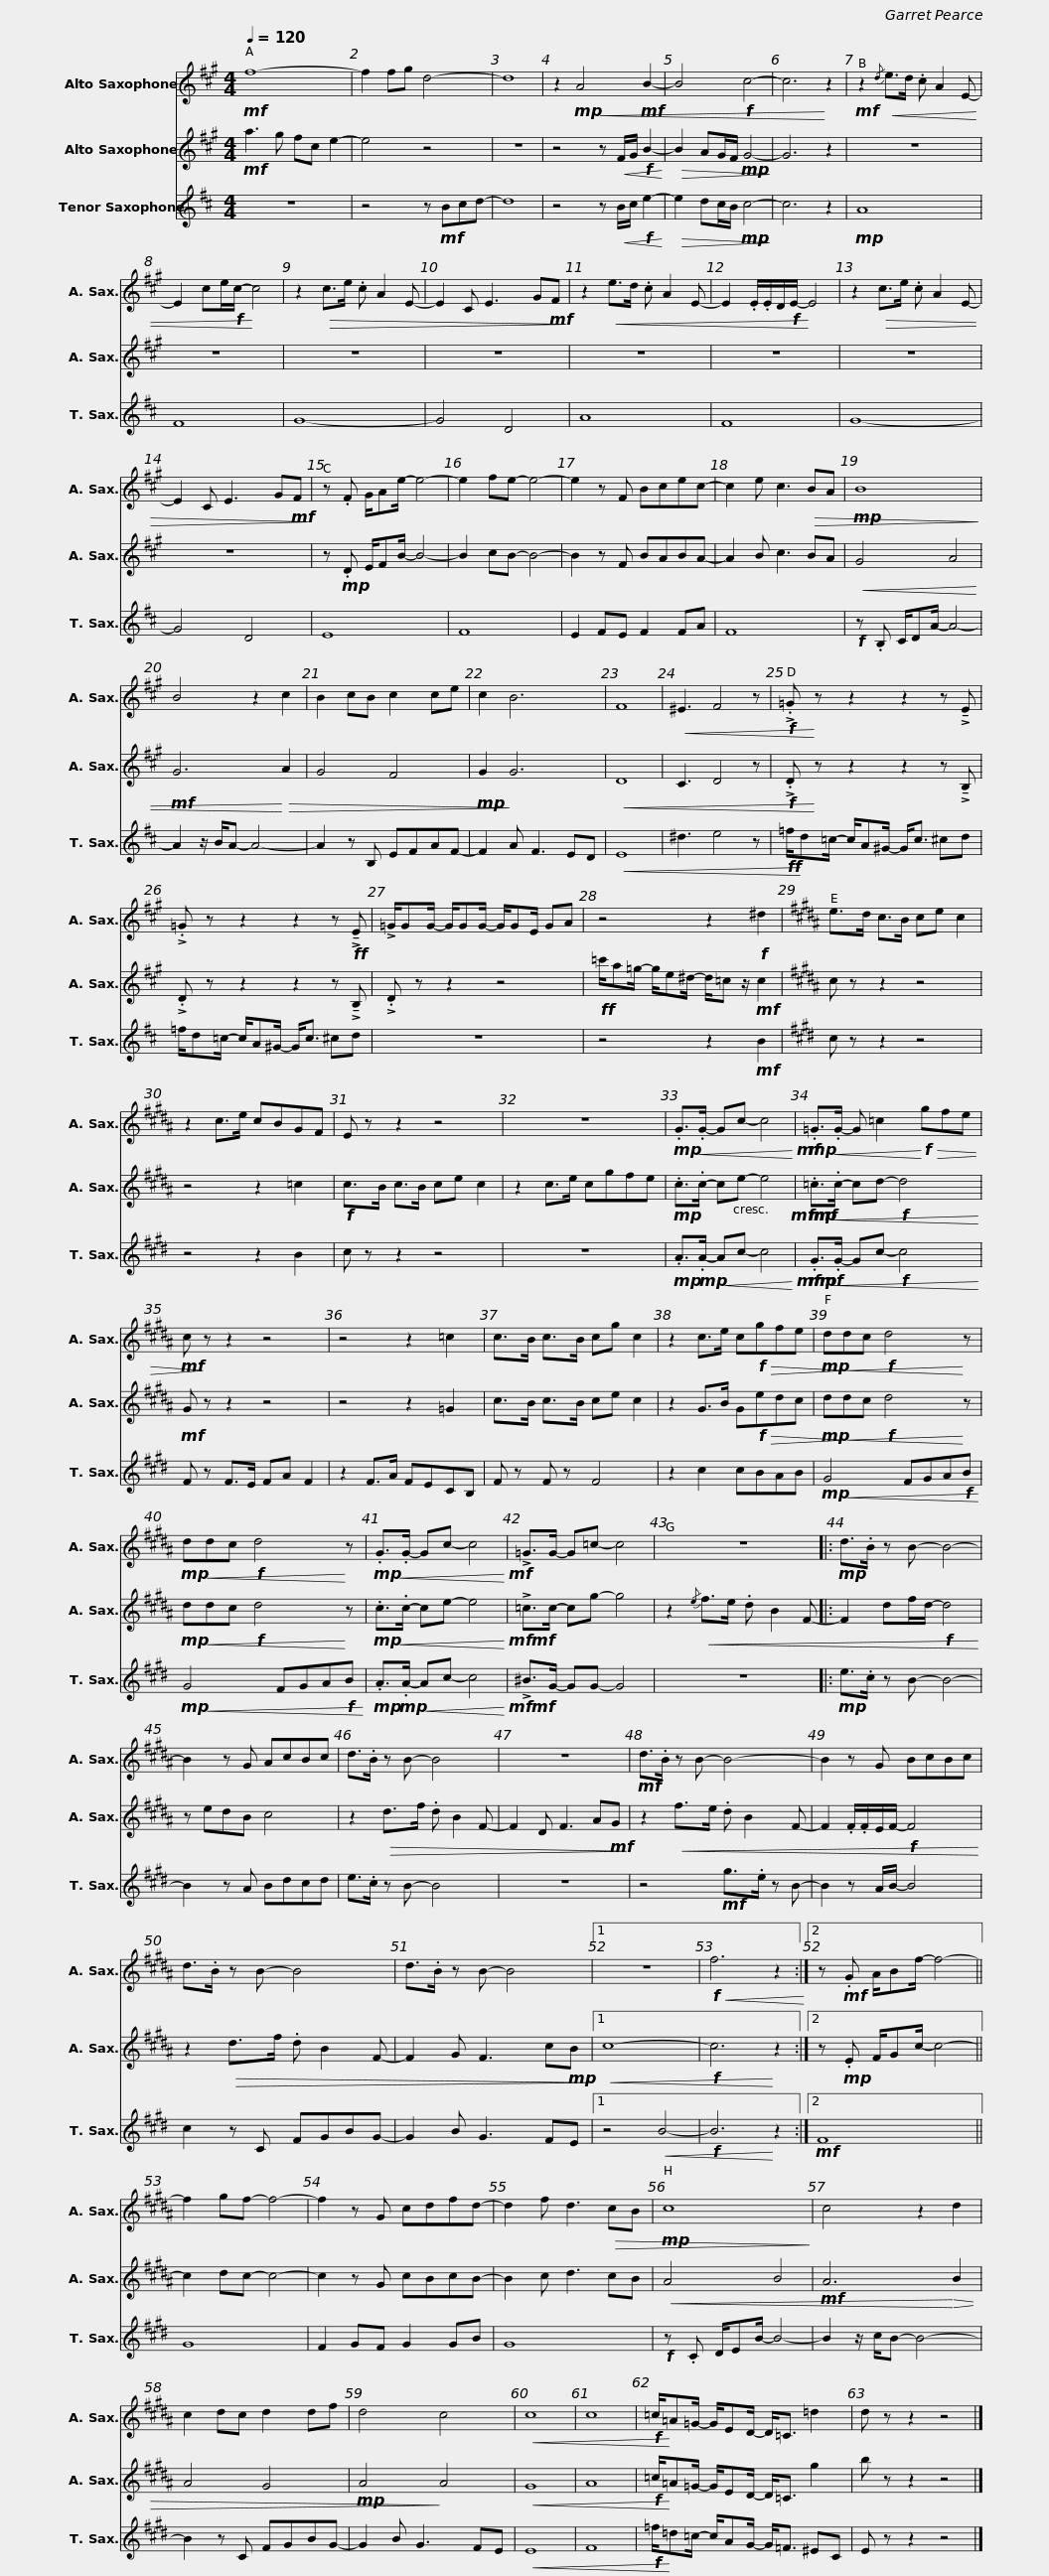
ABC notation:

X:1
%%score 1 2 3
L:1/8
Q:1/4=120
M:4/4
I:linebreak $
K:none
V:1 treble transpose=-9
V:2 treble transpose=-9
V:3 treble transpose=-14
V:1
[K:A]!mf! f8- | f2 fg d4- | d8 | z2!mp!!<(! A4!mf! B2- | B4!f! c4- | %5
 c6!<)! z2 |$!mf! z2!<(!{/d} e>d .c A2 E- | E2 ce/!f!c/-!<)! c4 | z2!>(! c>e .c A2 E- | E2 C E3 G!mf!F!>)! | %10
 z2!<(! e>d .c A2 E- | E2 .E/.E/D/!f!E/-!<)! E4 |$ z2!>(! c>e .c A2 E- | E2 C E3 G!mf!F!>)! | z .F G/Ae/- e4- | %15
 e2 fe- e4- | e2 z F Bcec- | c2 e c3!>(! BA |$!mp! B8!>)! | B4 z2 c2 | %20
 B2 cB c2 ce | c2 B6 | F8 |!<(! ^E3 F4 z |$!f! !>!.=G!<)! z z2 z2 z !>!!tenuto!E | %25
 !>!.=G z z2 z2 z!ff! !>!!tenuto!E | !>!=G/GG/- G/GG/- G/GE/ GA |$ z4 z2!f! ^d2 |[K:B] e>d c>B ce c2 | z2 c>e cBGF | %30
 E z z2 z4 |$ z8 |!mp!!<(! .G>.G- Gc- c4!<)!!mf! |!mp!!<(! .=G>.G- G =c2!<)!!f!!>(! gfe |!mf! c!>)! z z2 z4 | %35
 z4 z2 =c2 |$ c>B c>B cg c2 | z2 c>e c!f!!>(!gfe |!mp!!<(! d!>)!dc!f! d4!<)! z |!mp!!<(! ddc!f! d4!<)! z | %40
!mp!!<(! .G>.G- Gc- c4!<)!!mf! |$ !>!=G>G- G=c- c4 | z8 |:!mp! d>.B z B- B4- | B2 z G AcBc | %45
 d>.B z B- B4 |$ z8 |!mf! d>.B z B- B4- | B2 z G BcBc | d>.B z B- B4 |$ %50
 d>.B z B- B4 |1 z8 |!f!!<(! f6 z2!<)! :|2 z!mf! .G A/Bf/- f4- || f2 gf- f4- | %55
 f2 z G cdfd- | d2 f d3!>(! cB |$!mp! c8!>)! | c4 z2 d2 | c2 dc d2 df | %60
 d4 c4 |!<(! c8 | c8 |$!f! =c/!<)!=A=G/- G/ED/- D<=C =d2 | d z z2 z4 |] %65
V:2
[K:A]!mf! a3 g fc e2- | e4 z4 | z8 | z4 z!<(! F/G/!f! B2-!<)! |!>(! B2 AG/F/!mp! G4-!>)! | %5
 G6 z2 |$ z8 | z8 | z8 | z8 | %10
 z8 | z8 |$ z8 | z8 | z!mp! .D E/FB/- B4- | %15
 B2 cB- B4- | B2 z F BABA- | A2 B c3 BA |$!<(! G4 A4 |!mf! G6!<)!!>(! A2 | %20
 G4 F4 |!mp! G2!>)! G6 |!<(! D8 | C3 D4 z |$!f! !>!.D!<)! z z2 z2 z !>!!tenuto!B, | %25
 !>!.D z z2 z2 z !>!!tenuto!B, | !>!.D z z2 z4 |$!ff! =c'/a=g/- g/e^d/- d/=c z/!mf! c2 |[K:B] c z z2 z4 | z4 z2 =c2 | %30
!f! c>B c>B ce c2 |$ z2 c>e cgfe |!mp! .c>.c- ce- e4!mf!!mf! |!mp!!<(! .=c>.c- cd-!f! d4!<)! |!mf! G z z2 z4 | %35
 z4 z2 =G2 |$ c>B c>B ce c2 | z2 G>B G!f!!>(!edc |!mp!!<(! d!>)!dc!f! d4!<)! z |!mp!!<(! ddc!f! d4!<)! z | %40
!mp!!<(! .c>.c- ce- e4!<)!!mf!!mf! |$ !>!=c>c- cg- g4 | z2!<(!{/e} f>e .d B2 F- |: F2 df/d/-!f! d4!<)! | z edB c4 | %45
 z2!>(! d>f .d B2 F- |$ F2 D F3 A!mf!G!>)! | z2!<(! f>e .d B2 F- | F2 .F/.F/E/F/-!f! F4!<)! | z2!>(! d>f .d B2 F- |$ %50
 F2 G F3 c!mp!B!>)! |1!<(! c8- |!f! c6!<)! z2 :|2 z!mp! .E F/Gc/- c4- || c2 dc- c4- | %55
 c2 z G cBcB- | B2 c d3 cB |$!<(! A4 B4 |!mf! A6!<)!!>(! B2 | A4 G4 | %60
!mp! A4!>)! A4 |!<(! G8 | A8 |$!f! =c/!<)!=A=G/- G/ED/- D<=C g2 | b z z2 z4 |] %65
V:3
[K:D] z8 | z4 z!mf! Bcd- | d8 | z4 z!<(! B/c/!f! e2-!<)! |!>(! e2 dc/B/!mp! c4-!>)! | %5
 c6 z2 |$!mp! A8 | F8 | G8- | G4 D4 | %10
 A8 | F8 |$ G8- | G4 D4 | E8 | %15
 F8 | E2 FE F2 FA | F8 |$!f! z .B, C/DA/- A4- | A2 z/ B/A- A4- | %20
 A2 z B, EFAF- | F2 A F3 ED |!<(! E8 | ^d3 e4 z |$!ff! =f/!<)!d=c/- c/A^G/- G<c ^cd | %25
 =f/d=c/- c/A^G/- G<c ^cd | z8 |$ z4 z2!mf! B2 |[K:E] c z z2 z4 | z4 z2 B2 | %30
 c z z2 z4 |$ z8 |!mp!!mp!!<(! .A>.A- Ac- c4!<)!!mf!!mf! |!mp!!<(! .G>.G- Gc-!f! c4!<)! | F z F>E FA F2 | %35
 z2 F>A FECB, |$ F z F z F4 | z2 c2 cBAB |!mp!!<(! G4 FGA!f!B!<)! |!mp!!<(! G4 FGA!f!B!<)! | %40
!mp!!mp!!<(! .A>.A- Ac- c4!<)!!mf!!mf! |$ !>!^B>G- GG- G4 | z8 |:!mp! e>.c z B- B4- | B2 z A Bdcd | %45
 e>.c z B- B4 |$ z8 | z4!mf! g>.e z B- | B2 z A/B/- B4 | c2 z C FGBG- |$ %50
 G2 B G3 FE |1 z4!<(! B4- |!f! B6!<)! z2 :|2!mf! F8 || G8 | %55
 F2 GF G2 GB | G8 |$!f! z .C D/EB/- B4- | B2 z/ c/B- B4- | B2 z C FGBG- | %60
 G2 B G3 FE |!<(! E8 | F8 |$!f! =f/!<)!=d=c/- c/AG/- G<=F ^EC | E z z2 z4 |] %65
